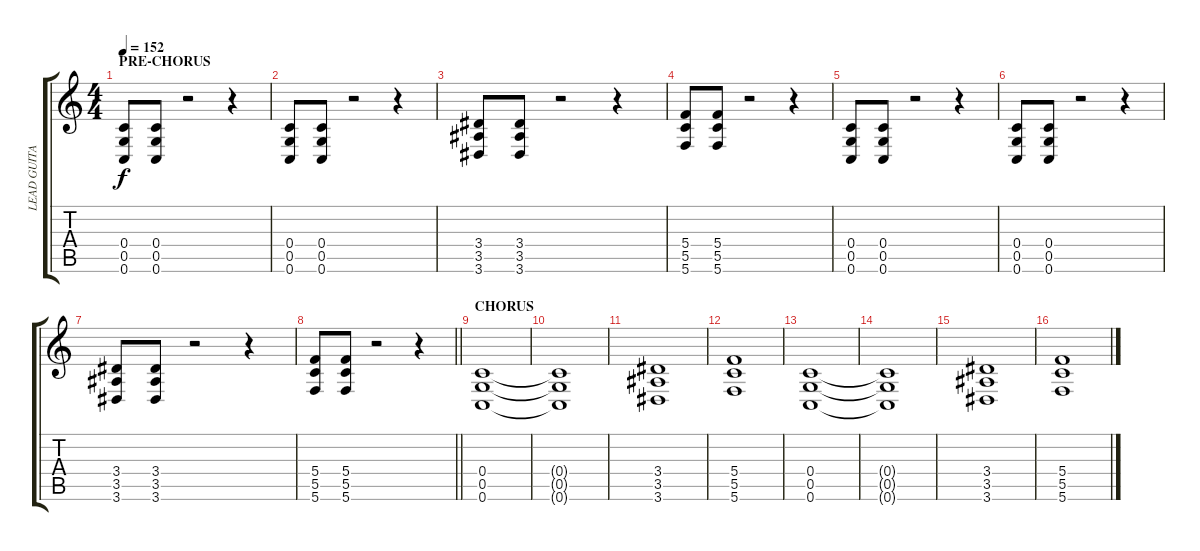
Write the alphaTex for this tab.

\track ("LEAD GUITAR" "LEAD GUITA") {instrument distortionguitar}
\staff {score tabs}
\tuning (D4 A3 F3 C3 G2 C2) {hide}
\ts (4 4)
\section ("" "PRE-CHORUS")
\tempo 152
\clef g2
\ks c
(0.4 0.5 0.6).8{dy f} (0.4 0.5 0.6).8 r.2 r.4 |
(0.4 0.5 0.6).8 (0.4 0.5 0.6).8 r.2 r.4 |
(3.4 3.5 3.6).8 (3.4 3.5 3.6).8 r.2 r.4 |
(5.4 5.5 5.6).8 (5.4 5.5 5.6).8 r.2 r.4 |
(0.4 0.5 0.6).8 (0.4 0.5 0.6).8 r.2 r.4 |
(0.4 0.5 0.6).8 (0.4 0.5 0.6).8 r.2 r.4 |
(3.4 3.5 3.6).8 (3.4 3.5 3.6).8 r.2 r.4 |
\barLineRight lightlight
(5.4 5.5 5.6).8 (5.4 5.5 5.6).8 r.2 r.4 |
\section ("" "CHORUS")
(0.4 0.5 0.6).1 |
(0.4{t} 0.5{t} 0.6{t}).1 |
(3.4 3.5 3.6).1 |
(5.4 5.5 5.6).1 |
(0.4 0.5 0.6).1 |
(0.4{t} 0.5{t} 0.6{t}).1 |
(3.4 3.5 3.6).1 |
(5.4 5.5 5.6).1
